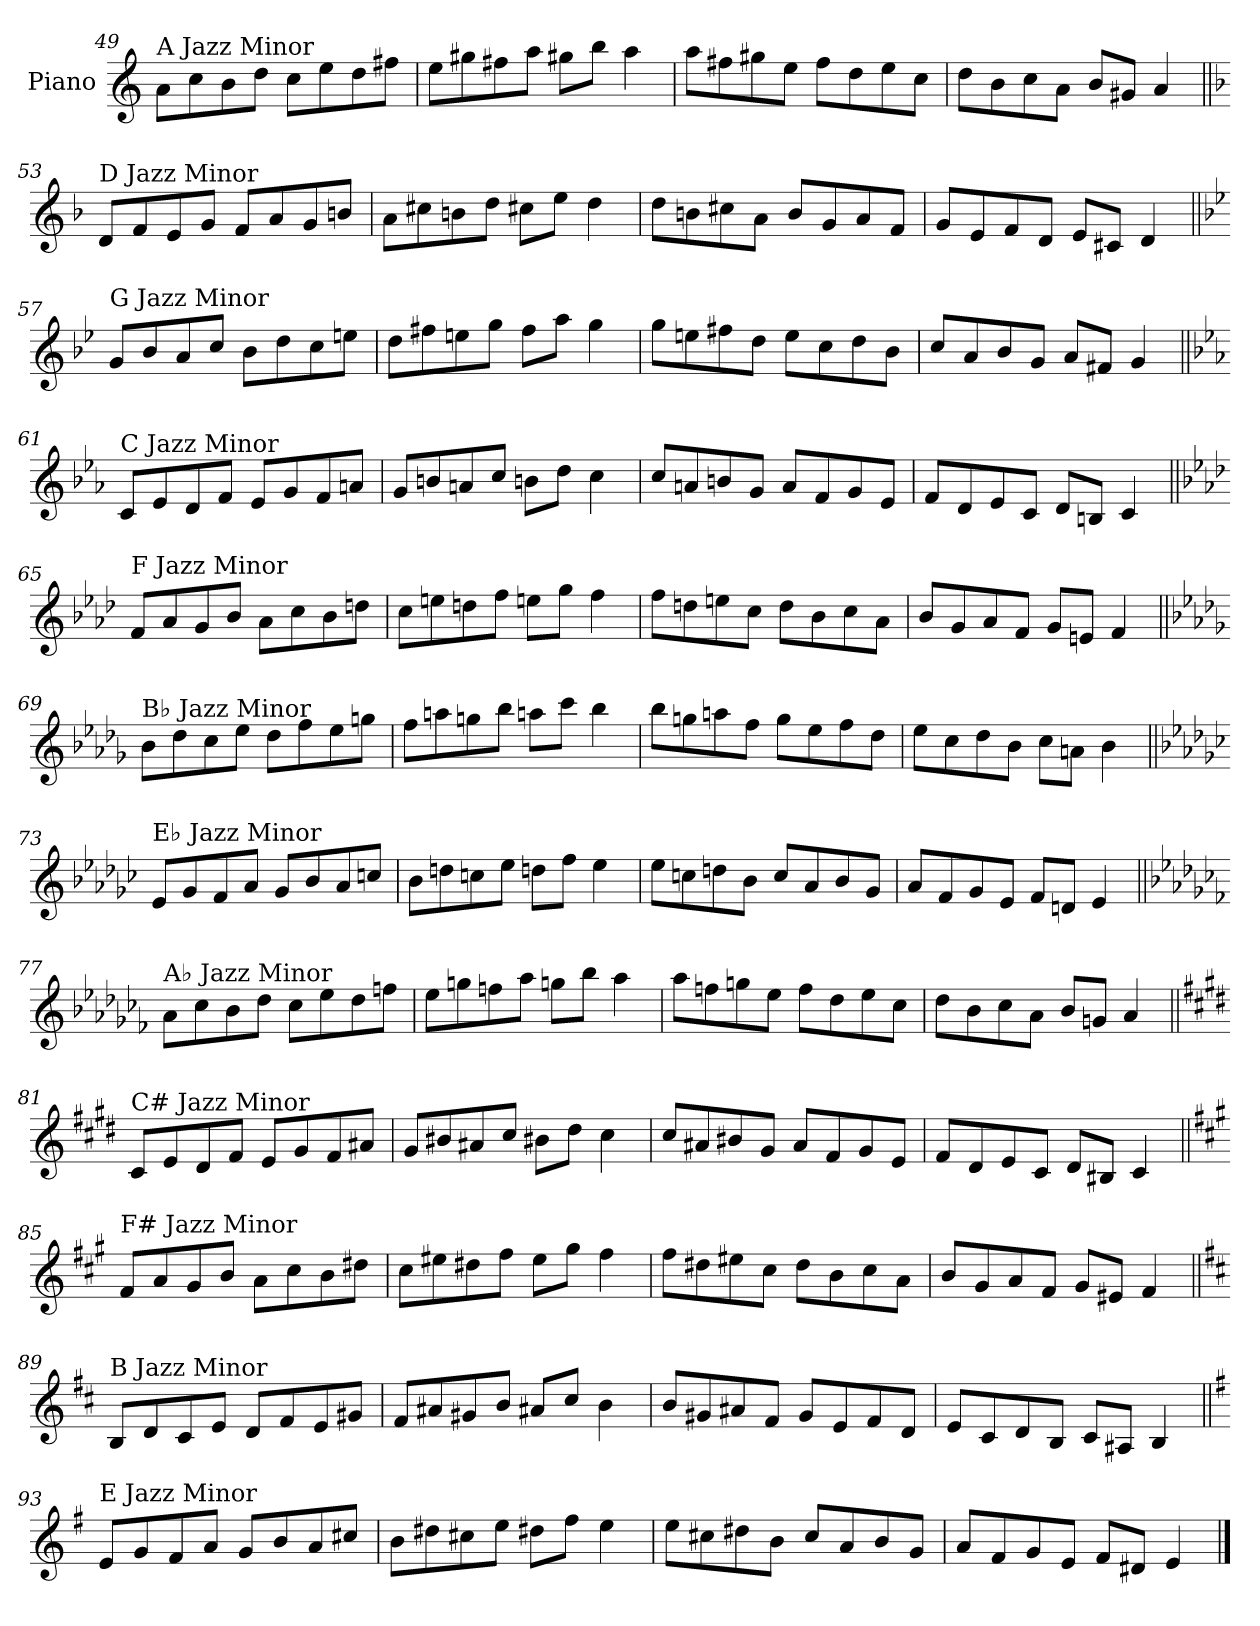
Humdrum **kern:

**kern
*part1
*staff1
*I"Piano
*I'Pno.
!!LO:PB:g=z
*clefG2
*k[]
=49
!LO:TX:a:t=A Jazz Minor
8a\L
8cc\
8b\
8dd\J
8cc\L
8ee\
8dd\
8ff#X\J
=50
8ee\L
8gg#X\
8ff#X\
8aa\J
8gg#X\L
8bb\J
4aa\
=51
8aa\L
8ff#X\
8gg#X\
8ee\J
8ff#\L
8dd\
8ee\
8cc\J
=52
8dd\L
8b\
8cc\
8a\J
8b/L
8g#X/J
4a/
!!LO:LB:g=z
=53||
*k[b-]
!LO:TX:a:t=D Jazz Minor
8d/L
8f/
8e/
8g/J
8f/L
8a/
8g/
8bn/J
=54
8a\L
8cc#X\
8bn\
8dd\J
8cc#X\L
8ee\J
4dd\
=55
8dd\L
8bn\
8cc#X\
8a\J
8b/L
8g/
8a/
8f/J
=56
8g/L
8e/
8f/
8d/J
8e/L
8c#X/J
4d/
!!LO:LB:g=z
=57||
*k[b-e-]
!LO:TX:a:t=G Jazz Minor
8g/L
8b-/
8a/
8cc/J
8b-\L
8dd\
8cc\
8een\J
=58
8dd\L
8ff#X\
8een\
8gg\J
8ff#\L
8aa\J
4gg\
=59
8gg\L
8een\
8ff#X\
8dd\J
8ee\L
8cc\
8dd\
8b-\J
=60
8cc/L
8a/
8b-/
8g/J
8a/L
8f#X/J
4g/
!!LO:LB:g=z
=61||
*k[b-e-a-]
!LO:TX:a:t=C Jazz Minor
8c/L
8e-/
8d/
8f/J
8e-/L
8g/
8f/
8an/J
=62
8g/L
8bn/
8an/
8cc/J
8bn\L
8dd\J
4cc\
=63
8cc/L
8an/
8bn/
8g/J
8a/L
8f/
8g/
8e-/J
=64
8f/L
8d/
8e-/
8c/J
8d/L
8Bn/J
4c/
!!LO:LB:g=z
=65||
*k[b-e-a-d-]
!LO:TX:a:t=F Jazz Minor
8f/L
8a-/
8g/
8b-/J
8a-\L
8cc\
8b-\
8ddn\J
=66
8cc\L
8een\
8ddn\
8ff\J
8een\L
8gg\J
4ff\
=67
8ff\L
8ddn\
8een\
8cc\J
8dd\L
8b-\
8cc\
8a-\J
=68
8b-/L
8g/
8a-/
8f/J
8g/L
8en/J
4f/
!!LO:LB:g=z
=69||
*k[b-e-a-d-g-]
!LO:TX:a:t=B♭ Jazz Minor
8b-\L
8dd-\
8cc\
8ee-\J
8dd-\L
8ff\
8ee-\
8ggn\J
=70
8ff\L
8aan\
8ggn\
8bb-\J
8aan\L
8ccc\J
4bb-\
=71
8bb-\L
8ggn\
8aan\
8ff\J
8gg\L
8ee-\
8ff\
8dd-\J
=72
8ee-\L
8cc\
8dd-\
8b-\J
8cc\L
8an\J
4b-\
!!LO:LB:g=z
=73||
*k[b-e-a-d-g-c-]
!LO:TX:a:t=E♭ Jazz Minor
8e-/L
8g-/
8f/
8a-/J
8g-/L
8b-/
8a-/
8ccn/J
=74
8b-\L
8ddn\
8ccn\
8ee-\J
8ddn\L
8ff\J
4ee-\
=75
8ee-\L
8ccn\
8ddn\
8b-\J
8cc/L
8a-/
8b-/
8g-/J
=76
8a-/L
8f/
8g-/
8e-/J
8f/L
8dn/J
4e-/
!!LO:LB:g=z
=77||
*k[b-e-a-d-g-c-f-]
!LO:TX:a:t=A♭ Jazz Minor
8a-\L
8cc-\
8b-\
8dd-\J
8cc-\L
8ee-\
8dd-\
8ffn\J
=78
8ee-\L
8ggn\
8ffn\
8aa-\J
8ggn\L
8bb-\J
4aa-\
=79
8aa-\L
8ffn\
8ggn\
8ee-\J
8ff\L
8dd-\
8ee-\
8cc-\J
=80
8dd-\L
8b-\
8cc-\
8a-\J
8b-/L
8gn/J
4a-/
!!LO:LB:g=z
=81||
*k[f#c#g#d#]
!LO:TX:a:t=C# Jazz Minor
8c#/L
8e/
8d#/
8f#/J
8e/L
8g#/
8f#/
8a#X/J
=82
8g#/L
8b#X/
8a#X/
8cc#/J
8b#X\L
8dd#\J
4cc#\
=83
8cc#/L
8a#X/
8b#X/
8g#/J
8a#/L
8f#/
8g#/
8e/J
=84
8f#/L
8d#/
8e/
8c#/J
8d#/L
8B#X/J
4c#/
!!LO:LB:g=z
=85||
*k[f#c#g#]
!LO:TX:a:t=F# Jazz Minor
8f#/L
8a/
8g#/
8b/J
8a\L
8cc#\
8b\
8dd#X\J
=86
8cc#\L
8ee#X\
8dd#X\
8ff#\J
8ee#\L
8gg#\J
4ff#\
=87
8ff#\L
8dd#X\
8ee#X\
8cc#\J
8dd#\L
8b\
8cc#\
8a\J
=88
8b/L
8g#/
8a/
8f#/J
8g#/L
8e#X/J
4f#/
!!LO:LB:g=z
=89||
*k[f#c#]
!LO:TX:a:t=B Jazz Minor
8B/L
8d/
8c#/
8e/J
8d/L
8f#/
8e/
8g#X/J
=90
8f#/L
8a#X/
8g#X/
8b/J
8a#X/L
8cc#/J
4b\
=91
8b/L
8g#X/
8a#X/
8f#/J
8g#/L
8e/
8f#/
8d/J
=92
8e/L
8c#/
8d/
8B/J
8c#/L
8A#X/J
4B/
!!LO:LB:g=z
=93||
*k[f#]
!LO:TX:a:t=E Jazz Minor
8e/L
8g/
8f#/
8a/J
8g/L
8b/
8a/
8cc#X/J
=94
8b\L
8dd#X\
8cc#X\
8ee\J
8dd#X\L
8ff#\J
4ee\
=95
8ee\L
8cc#X\
8dd#X\
8b\J
8cc#/L
8a/
8b/
8g/J
=96
8a/L
8f#/
8g/
8e/J
8f#/L
8d#X/J
4e/
==
*-
